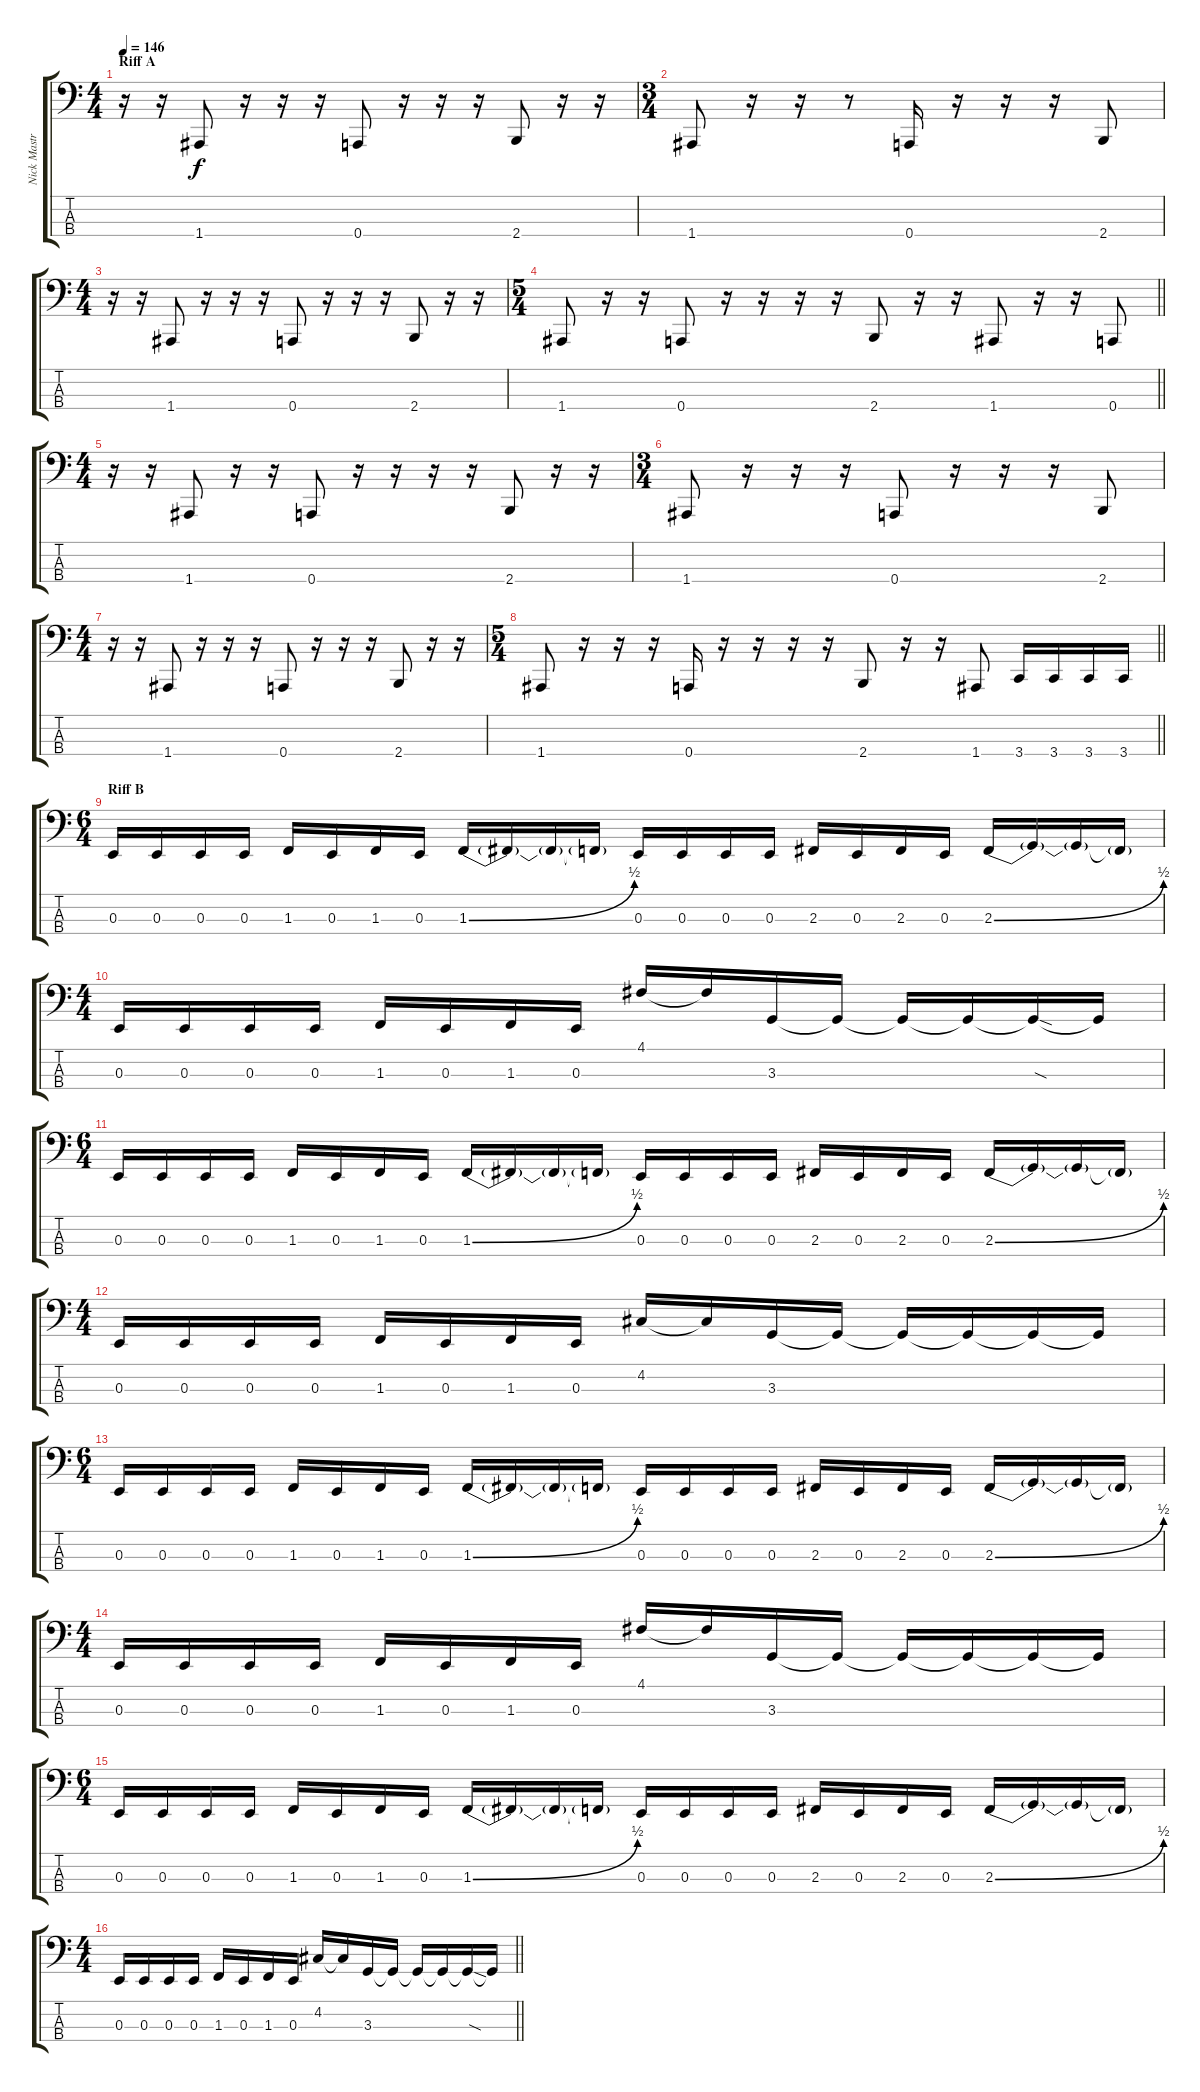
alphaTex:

\track ("Nick Mastroianni " "Nick Mastr") {instrument electricbasspick}
\staff {score tabs}
\tuning (D2 A1 E1 A0) {hide}
\ts (4 4)
\section ("" "Riff A")
\tempo 146
\clef f4
\ks c
r.16{dy ff} r.16 1.4.8{dy f} r.16 r.16 r.16 0.4.8 r.16 r.16 r.16 2.4.8 r.16 r.16 |
\ts (3 4)
1.4.8 r.16 r.16 r.8 0.4.16 r.16 r.16 r.16 2.4.8 |
\ts (4 4)
r.16 r.16 1.4.8 r.16 r.16 r.16 0.4.8 r.16 r.16 r.16 2.4.8 r.16 r.16 |
\ts (5 4)
\barLineRight lightlight
1.4.8 r.16 r.16 0.4.8 r.16 r.16 r.16 r.16 2.4.8 r.16 r.16 1.4.8 r.16 r.16 0.4.8 |
\ts (4 4)
r.16 r.16 1.4.8 r.16 r.16 0.4.8 r.16 r.16 r.16 r.16 2.4.8 r.16 r.16 |
\ts (3 4)
1.4.8 r.16 r.16 r.16 0.4.8 r.16 r.16 r.16 2.4.8 |
\ts (4 4)
r.16 r.16 1.4.8 r.16 r.16 r.16 0.4.8 r.16 r.16 r.16 2.4.8 r.16 r.16 |
\ts (5 4)
\barLineRight lightlight
1.4.8 r.16 r.16 r.16 0.4.16 r.16 r.16 r.16 r.16 2.4.8 r.16 r.16 1.4.8 3.4.16 3.4.16 3.4.16 3.4.16 |
\ts (6 4)
\section ("" "Riff B")
0.3.16 0.3.16 0.3.16 0.3.16 1.3.16 0.3.16 1.3.16 0.3.16 1.3{be (bend 0 0 60 2)}.16 1.3{t}.16 1.3{t}.16 1.3{t}.16 0.3.16 0.3.16 0.3.16 0.3.16 2.3.16 0.3.16 2.3.16 0.3.16 2.3{be (bend 0 0 60 2)}.16 2.3{t}.16 2.3{t}.16 2.3{t}.16 |
\ts (4 4)
0.3.16 0.3.16 0.3.16 0.3.16 1.3.16 0.3.16 1.3.16 0.3.16 4.1.16 4.1{t}.16 3.3.16 3.3{t}.16 3.3{t}.16 3.3{t}.16 3.3{sod t}.16 3.3{t}.16 |
\ts (6 4)
0.3.16 0.3.16 0.3.16 0.3.16 1.3.16 0.3.16 1.3.16 0.3.16 1.3{be (bend 0 0 60 2)}.16 1.3{t}.16 1.3{t}.16 1.3{t}.16 0.3.16 0.3.16 0.3.16 0.3.16 2.3.16 0.3.16 2.3.16 0.3.16 2.3{be (bend 0 0 60 2)}.16 2.3{t}.16 2.3{t}.16 2.3{t}.16 |
\ts (4 4)
0.3.16 0.3.16 0.3.16 0.3.16 1.3.16 0.3.16 1.3.16 0.3.16 4.2.16 4.2{t}.16 3.3.16 3.3{t}.16 3.3{t}.16 3.3{t}.16 3.3{t}.16 3.3{t}.16 |
\ts (6 4)
0.3.16 0.3.16 0.3.16 0.3.16 1.3.16 0.3.16 1.3.16 0.3.16 1.3{be (bend 0 0 60 2)}.16 1.3{t}.16 1.3{t}.16 1.3{t}.16 0.3.16 0.3.16 0.3.16 0.3.16 2.3.16 0.3.16 2.3.16 0.3.16 2.3{be (bend 0 0 60 2)}.16 2.3{t}.16 2.3{t}.16 2.3{t}.16 |
\ts (4 4)
0.3.16 0.3.16 0.3.16 0.3.16 1.3.16 0.3.16 1.3.16 0.3.16 4.1.16 4.1{t}.16 3.3.16 3.3{t}.16 3.3{t}.16 3.3{t}.16 3.3{t}.16 3.3{t}.16 |
\ts (6 4)
0.3.16 0.3.16 0.3.16 0.3.16 1.3.16 0.3.16 1.3.16 0.3.16 1.3{be (bend 0 0 60 2)}.16 1.3{t}.16 1.3{t}.16 1.3{t}.16 0.3.16 0.3.16 0.3.16 0.3.16 2.3.16 0.3.16 2.3.16 0.3.16 2.3{be (bend 0 0 60 2)}.16 2.3{t}.16 2.3{t}.16 2.3{t}.16 |
\ts (4 4)
\barLineRight lightlight
0.3.16 0.3.16 0.3.16 0.3.16 1.3.16 0.3.16 1.3.16 0.3.16 4.2.16 4.2{t}.16 3.3.16 3.3{t}.16 3.3{t}.16 3.3{t}.16 3.3{sod t}.16 3.3{t}.16
